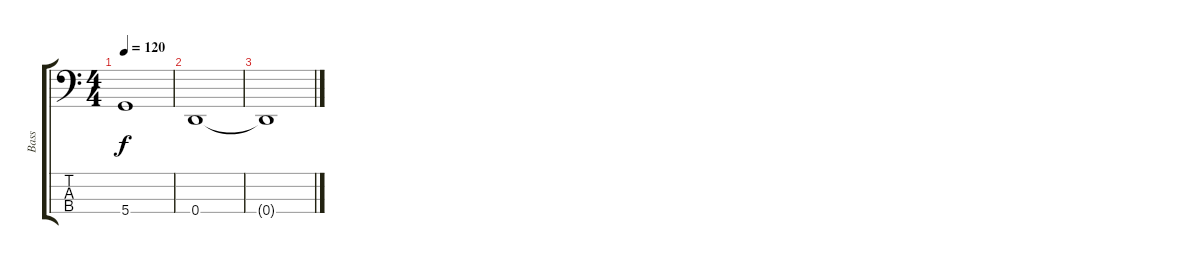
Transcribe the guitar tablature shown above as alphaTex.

\track ("Bass" "Bass") {instrument electricbassfinger}
\staff {score tabs}
\tuning (F2 C2 G1 D1) {hide}
\ts (4 4)
\tempo 120
\clef f4
\ks c
5.4.1{dy f} |
0.4.1 |
0.4{t}.1
